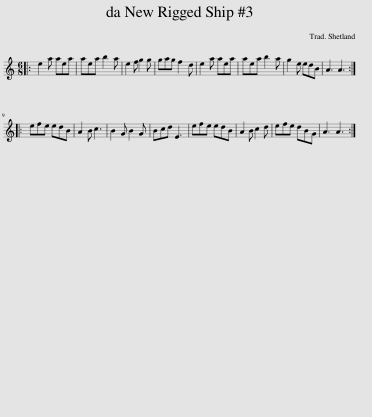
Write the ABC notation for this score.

X:1
L:1/8
M:6/8
I:linebreak $
K:C
V:1 treble
V:1
|: e2 a aea | aea b2 a | e2 f g2 g | gag f2 d | e2 a aea | %5
 aea b2 a | g2 e edB | A3 A3 ::$ efe edB | A2 B c3 | %10
 B2 G B2 G | Bcd E3 | efe edB | A2 B c2 d | efe dBG | %15
 A3 A3 :| %16
